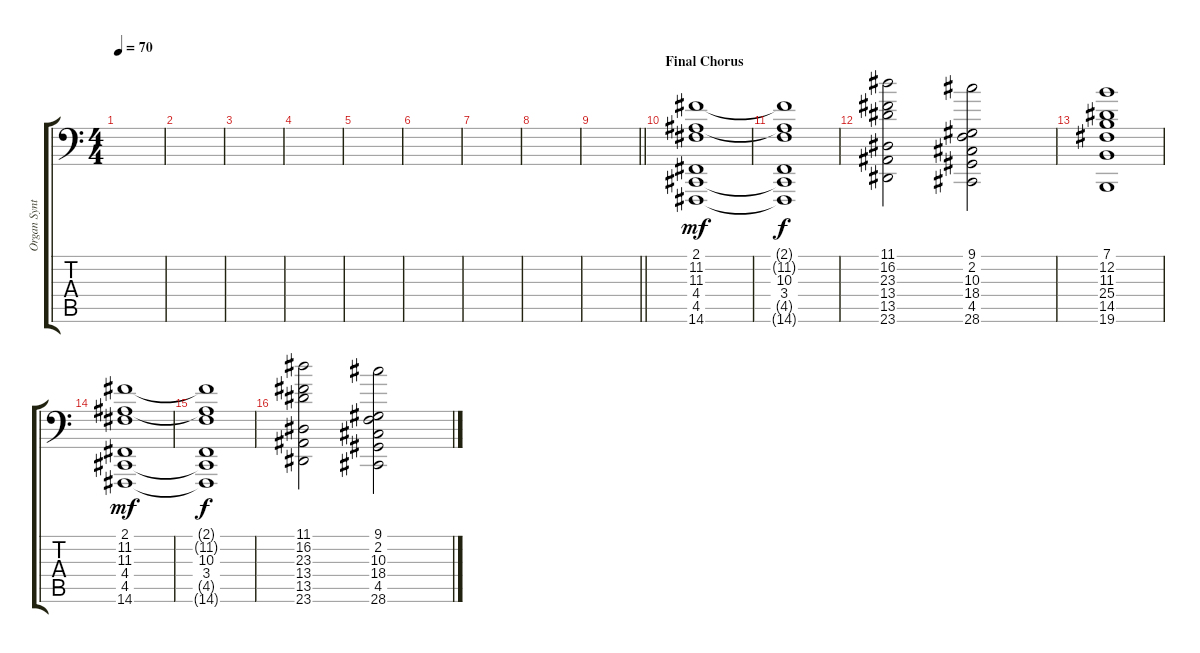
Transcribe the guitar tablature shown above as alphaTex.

\track ("Organ Synth." "Organ Synt") {instrument churchorgan}
\staff {score tabs}
\tuning (E4 B2 G2 D2 A1 E0) {hide}
\ts (4 4)
\tempo 70
\clef f4
\ks c
|
|
|
|
|
|
|
|
\barLineRight lightlight
|
\section ("" "Final Chorus")
(2.1 11.2 11.3 4.4 4.5 14.6).1{dy mf} |
(2.1{t} 11.2{t} 10.3 3.4 4.5{t} 14.6{t}).1{dy f} |
(11.1 16.2 23.3 13.4 13.5 23.6).2 (9.1 2.2 10.3 18.4 4.5 28.6).2 |
(7.1 12.2 11.3 25.4 14.5 19.6).1 |
(2.1 11.2 11.3 4.4 4.5 14.6).1{dy mf} |
(2.1{t} 11.2{t} 10.3 3.4 4.5{t} 14.6{t}).1{dy f} |
(11.1 16.2 23.3 13.4 13.5 23.6).2 (9.1 2.2 10.3 18.4 4.5 28.6).2
